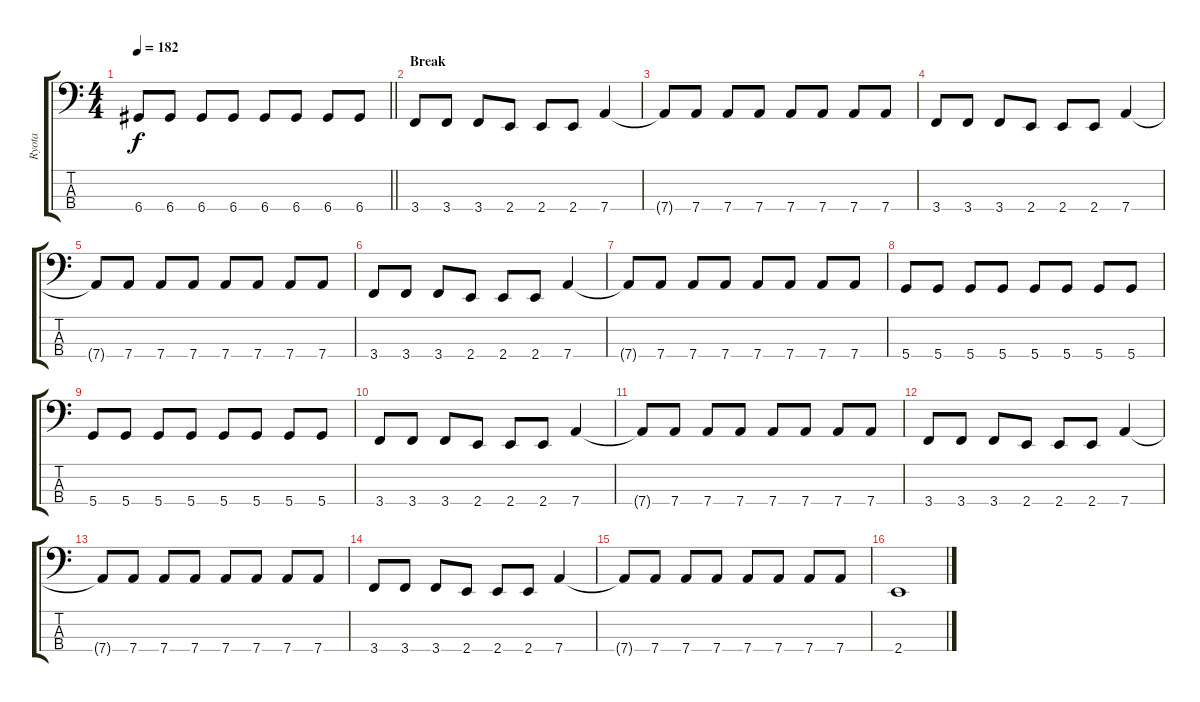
\track ("Ryota" "Ryota") {instrument electricbassfinger}
\staff {score tabs}
\tuning (G2 D2 A1 D1) {hide}
\ts (4 4)
\tempo 182
\clef f4
\barLineRight lightlight
\ks c
6.4.8{dy f} 6.4.8 6.4.8 6.4.8 6.4.8 6.4.8 6.4.8 6.4.8 |
\section ("" "Break")
3.4.8 3.4.8 3.4.8 2.4.8 2.4.8 2.4.8 7.4.4 |
7.4{t}.8 7.4.8 7.4.8 7.4.8 7.4.8 7.4.8 7.4.8 7.4.8 |
3.4.8 3.4.8 3.4.8 2.4.8 2.4.8 2.4.8 7.4.4 |
7.4{t}.8 7.4.8 7.4.8 7.4.8 7.4.8 7.4.8 7.4.8 7.4.8 |
3.4.8 3.4.8 3.4.8 2.4.8 2.4.8 2.4.8 7.4.4 |
7.4{t}.8 7.4.8 7.4.8 7.4.8 7.4.8 7.4.8 7.4.8 7.4.8 |
5.4.8 5.4.8 5.4.8 5.4.8 5.4.8 5.4.8 5.4.8 5.4.8 |
5.4.8 5.4.8 5.4.8 5.4.8 5.4.8 5.4.8 5.4.8 5.4.8 |
3.4.8 3.4.8 3.4.8 2.4.8 2.4.8 2.4.8 7.4.4 |
7.4{t}.8 7.4.8 7.4.8 7.4.8 7.4.8 7.4.8 7.4.8 7.4.8 |
3.4.8 3.4.8 3.4.8 2.4.8 2.4.8 2.4.8 7.4.4 |
7.4{t}.8 7.4.8 7.4.8 7.4.8 7.4.8 7.4.8 7.4.8 7.4.8 |
3.4.8 3.4.8 3.4.8 2.4.8 2.4.8 2.4.8 7.4.4 |
7.4{t}.8 7.4.8 7.4.8 7.4.8 7.4.8 7.4.8 7.4.8 7.4.8 |
2.4.1
